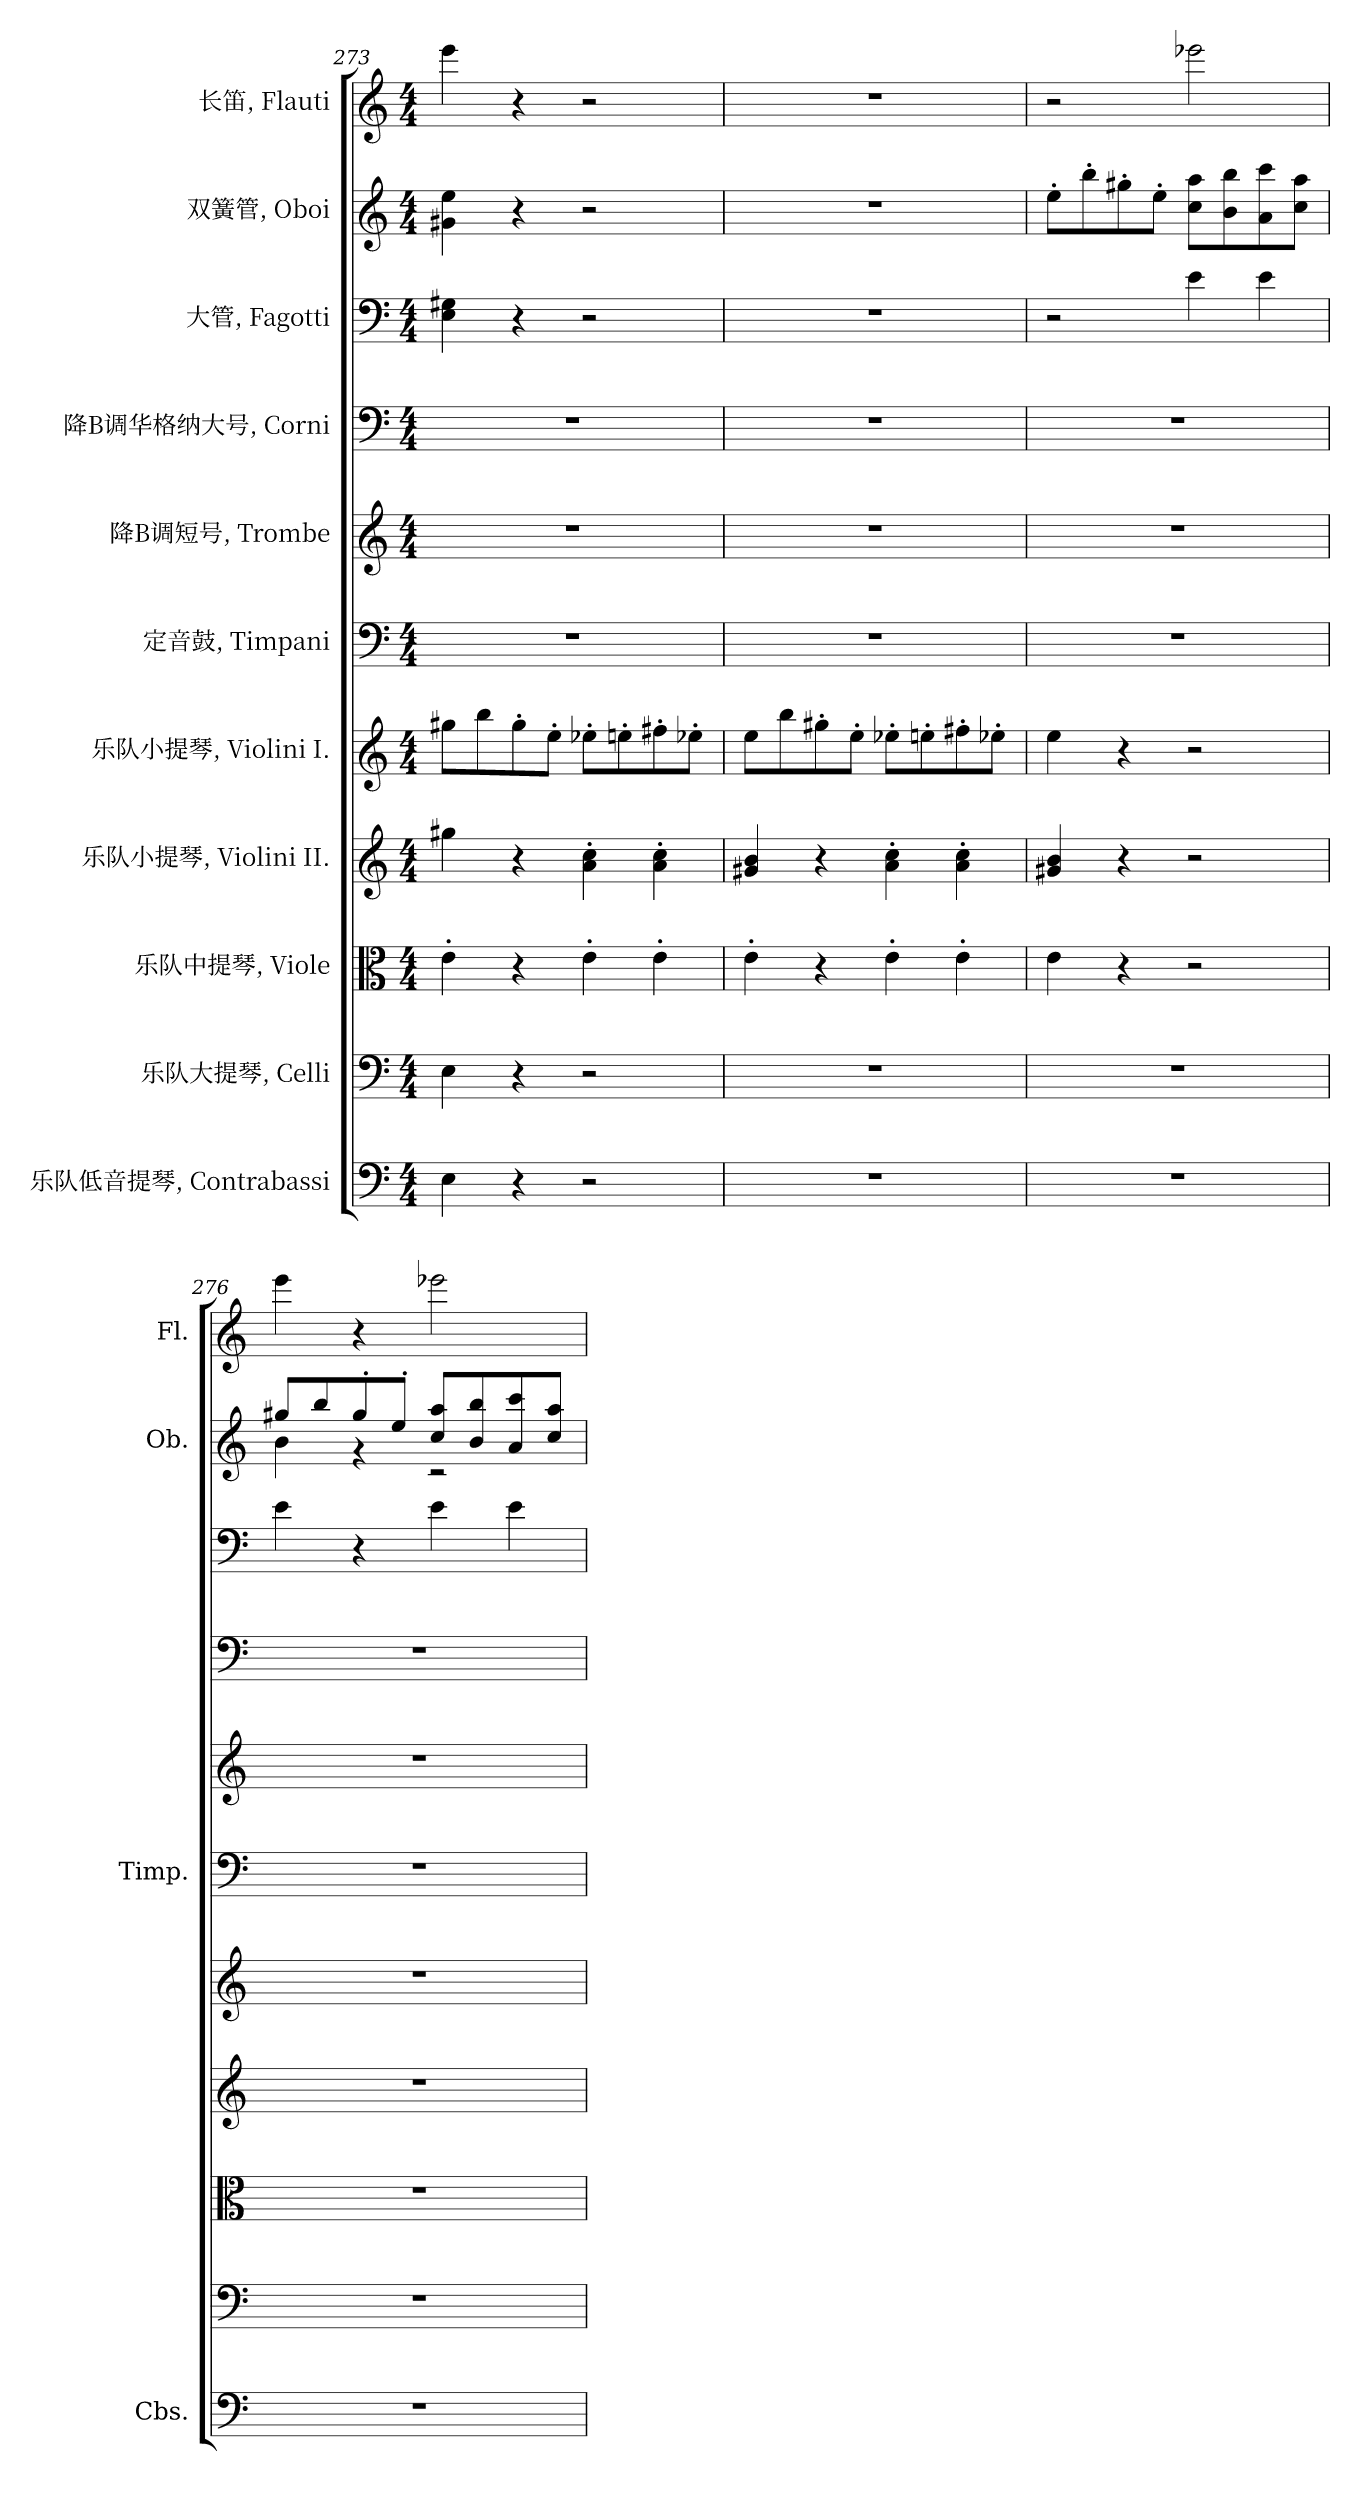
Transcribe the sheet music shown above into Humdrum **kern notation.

**kern	**kern	**kern	**kern	**kern	**kern	**kern	**kern	**kern	**kern	**kern
*part11	*part10	*part9	*part8	*part7	*part6	*part5	*part4	*part3	*part2	*part1
*staff11	*staff10	*staff9	*staff8	*staff7	*staff6	*staff5	*staff4	*staff3	*staff2	*staff1
*I"乐队低音提琴, Contrabassi	*I"乐队大提琴, Celli	*I"乐队中提琴, Viole	*I"乐队小提琴, Violini II.	*I"乐队小提琴, Violini I.	*I"定音鼓, Timpani	*I"降B调短号, Trombe	*I"降B调华格纳大号, Corni	*I"大管, Fagotti	*I"双簧管, Oboi	*I"长笛, Flauti
*I'Cbs.	*	*	*	*	*I'Timp.	*	*	*	*I'Ob.	*I'Fl.
*clefF4	*clefF4	*clefC3	*clefG2	*clefG2	*clefF4	*clefG2	*clefF4	*clefF4	*clefG2	*clefG2
*ITrd7c12	*	*	*	*	*	*ITrd1c2	*ITrd1c2	*	*	*
*k[]	*k[]	*k[]	*k[]	*k[]	*k[]	*k[b-e-]	*k[b-e-]	*k[]	*k[]	*k[]
*M4/4	*M4/4	*M4/4	*M4/4	*M4/4	*M4/4	*M4/4	*M4/4	*M4/4	*M4/4	*M4/4
=273	=273	=273	=273	=273	=273	=273	=273	=273	=273	=273
4EE\	4E\	4e'\	4gg#X\	8gg#X\L	1r	1r	1r	4E\ 4G#X\	4g#X\ 4ee\	4eee\
.	.	.	.	8bb\	.	.	.	.	.	.
4r	4r	4r	4r	8gg#'\	.	.	.	4r	4r	4r
.	.	.	.	8ee'\J	.	.	.	.	.	.
2r	2r	4e'\	4a\' 4cc\'	8ee-X'\L	.	.	.	2r	2r	2r
.	.	.	.	8een'\	.	.	.	.	.	.
.	.	4e'\	4a\' 4cc\'	8ff#X'\	.	.	.	.	.	.
.	.	.	.	8ee-X'\J	.	.	.	.	.	.
=274	=274	=274	=274	=274	=274	=274	=274	=274	=274	=274
1r	1r	4e'\	4g#X/ 4b/	8ee\L	1r	1r	1r	1r	1r	1r
.	.	.	.	8bb\	.	.	.	.	.	.
.	.	4r	4r	8gg#X'\	.	.	.	.	.	.
.	.	.	.	8ee'\J	.	.	.	.	.	.
.	.	4e'\	4a\' 4cc\'	8ee-X'\L	.	.	.	.	.	.
.	.	.	.	8een'\	.	.	.	.	.	.
.	.	4e'\	4a\' 4cc\'	8ff#X'\	.	.	.	.	.	.
.	.	.	.	8ee-X'\J	.	.	.	.	.	.
!!LO:PB:g=z
=275	=275	=275	=275	=275	=275	=275	=275	=275	=275	=275
1r	1r	4e\	4g#X/ 4b/	4ee\	1r	1r	1r	2r	8ee'\L	2r
.	.	.	.	.	.	.	.	.	8bb'\	.
.	.	4r	4r	4r	.	.	.	.	8gg#X'\	.
.	.	.	.	.	.	.	.	.	8ee'\J	.
.	.	2r	2r	2r	.	.	.	4e\	8cc\ 8aa\L	2eee-X\
.	.	.	.	.	.	.	.	.	8b\ 8bb\	.
.	.	.	.	.	.	.	.	4e\	8a\ 8ccc\	.
.	.	.	.	.	.	.	.	.	8cc\ 8aa\J	.
=276	=276	=276	=276	=276	=276	=276	=276	=276	=276	=276
*	*	*	*	*	*	*	*	*	*^	*
1r	1r	1r	1r	1r	1r	1r	1r	4e\	8gg#X/L	4b\	4eee\
.	.	.	.	.	.	.	.	.	8bb/	.	.
.	.	.	.	.	.	.	.	4r	8gg#'/	4r	4r
.	.	.	.	.	.	.	.	.	8ee'/J	.	.
.	.	.	.	.	.	.	.	4e\	8cc/ 8aa/L	2r	2eee-X\
.	.	.	.	.	.	.	.	.	8b/ 8bb/	.	.
.	.	.	.	.	.	.	.	4e\	8a/ 8ccc/	.	.
.	.	.	.	.	.	.	.	.	8cc/ 8aa/J	.	.
*	*	*	*	*	*	*	*	*	*v	*v	*
=	=	=	=	=	=	=	=	=	=	=
*-	*-	*-	*-	*-	*-	*-	*-	*-	*-	*-
